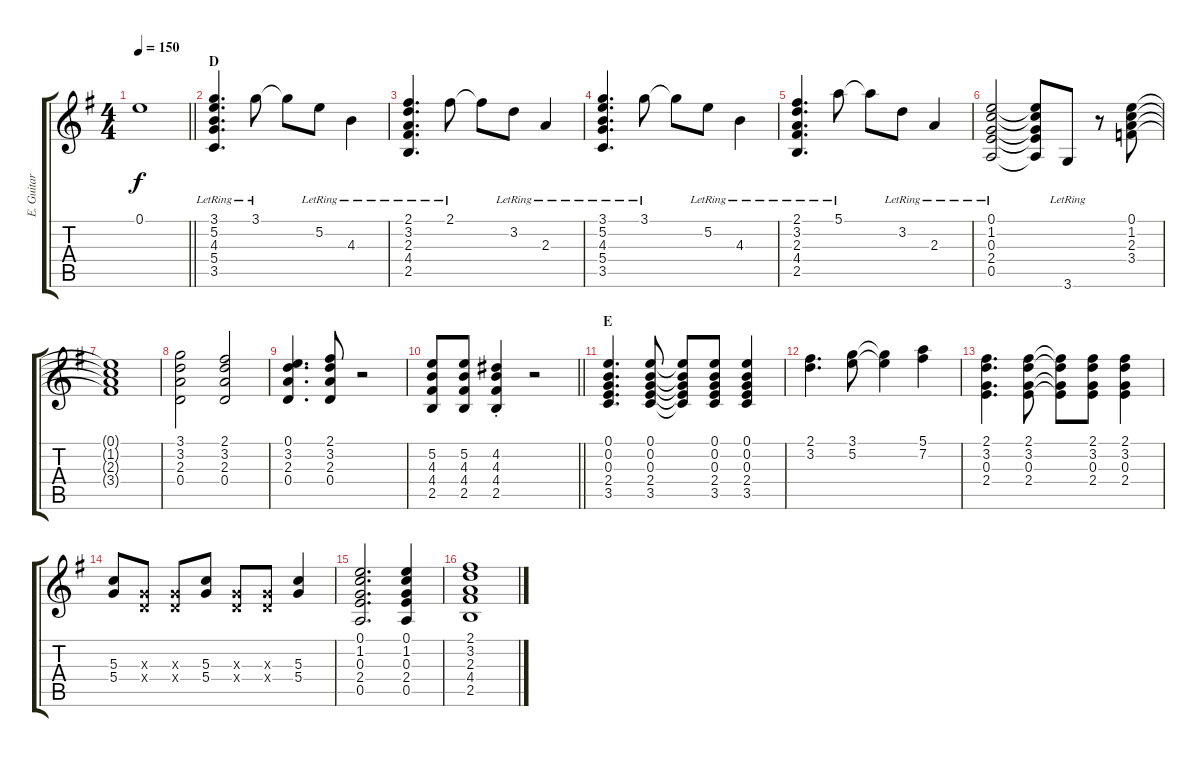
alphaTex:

\track ("E. Guitar II" "E. Guitar ") {instrument electricguitarclean}
\staff {score tabs}
\tuning (E4 B3 G3 D3 A2 E2) {hide}
\ts (4 4)
\tempo 150
\clef g2
\barLineRight lightlight
\ks g
0.1{t}.1{dy f} |
\section ("" "D")
(3.1{lr} 5.2{lr} 4.3{lr} 5.4{lr} 3.5{lr}).4{d} 3.1{lr}.8 3.1{t}.8 5.2{lr}.8 4.3{lr}.4 |
(2.1{lr} 3.2{lr} 2.3{lr} 4.4{lr} 2.5{lr}).4{d} 2.1{lr}.8 2.1{t}.8 3.2{lr}.8 2.3{lr}.4 |
(3.1{lr} 5.2{lr} 4.3{lr} 5.4{lr} 3.5{lr}).4{d} 3.1{lr}.8 3.1{t}.8 5.2{lr}.8 4.3{lr}.4 |
(2.1{lr} 3.2{lr} 2.3{lr} 4.4{lr} 2.5{lr}).4{d} 5.1{lr}.8 5.1{t}.8 3.2{lr}.8 2.3{lr}.4 |
(0.1{lr} 1.2{lr} 0.3{lr} 2.4{lr} 0.5{lr}).2 (0.1{t} 1.2{t} 0.3{t} 2.4{t} 0.5{t}).8 3.6{lr}.8 r.8 (0.1 1.2 2.3 3.4).8 |
(0.1{t} 1.2{t} 2.3{t} 3.4{t}).1 |
(3.1 3.2 2.3 0.4).2 (2.1 3.2 2.3 0.4).2 |
(0.1 3.2 2.3 0.4).4{d} (2.1 3.2 2.3 0.4).8 r.2 |
\barLineRight lightlight
(5.2 4.3 4.4 2.5).8 (5.2 4.3 4.4 2.5).8 (4.2{st} 4.3{st} 4.4{st} 2.5{st}).4 r.2 |
\section ("" "E")
(0.1 0.2 0.3 2.4 3.5).4{d} (0.1 0.2 0.3 2.4 3.5).8 (0.1{t} 0.2{t} 0.3{t} 2.4{t} 3.5{t}).8 (0.1 0.2 0.3 2.4 3.5).8 (0.1 0.2 0.3 2.4 3.5).4 |
(2.1 3.2).4{d} (3.1 5.2).8 (3.1{t} 5.2{t}).4 (5.1 7.2).4 |
(2.1 3.2 0.3 2.4).4{d} (2.1 3.2 0.3 2.4).8 (2.1{t} 3.2{t} 0.3{t} 2.4{t}).8 (2.1 3.2 0.3 2.4).8 (2.1 3.2 0.3 2.4).4 |
(5.3 5.4).8 (0.3{x} 0.4{x}).8 (0.3{x} 0.4{x}).8 (5.3 5.4).8 (0.3{x} 0.4{x}).8 (0.3{x} 0.4{x}).8 (5.3 5.4).4 |
(0.1 1.2 0.3 2.4 0.5).2{d} (0.1 1.2 0.3 2.4 0.5).4 |
(2.1 3.2 2.3 4.4 2.5).1
